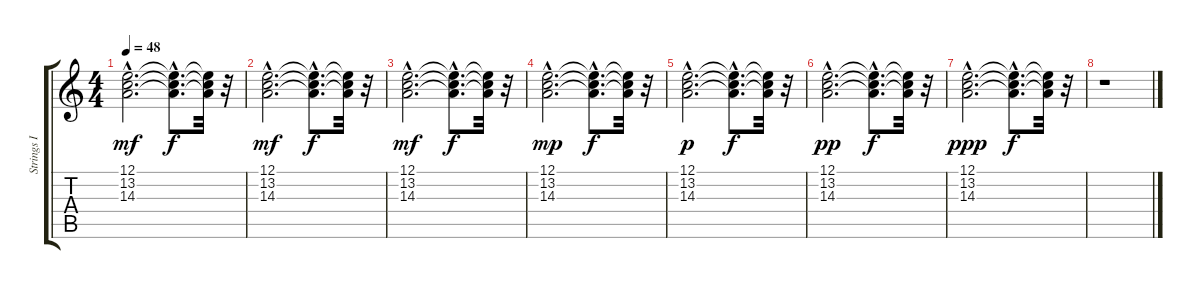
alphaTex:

\track ("Strings I" "Strings I") {instrument stringensemble2}
\staff {score tabs}
\tuning (E4 B3 G3 D3 A2 E2) {hide}
\ts (4 4)
\tempo 48
\clef g2
\ks c
(12.1{hac} 13.2{hac} 14.3{hac}).2{d dy mf} (12.1{hac t} 13.2{hac t} 14.3{hac t}).8{d dy f} (12.1{t} 13.2{t} 14.3{t}).32 r.32 |
(12.1{hac} 13.2{hac} 14.3{hac}).2{d dy mf} (12.1{hac t} 13.2{hac t} 14.3{hac t}).8{d dy f} (12.1{t} 13.2{t} 14.3{t}).32 r.32 |
(12.1{hac} 13.2{hac} 14.3{hac}).2{d dy mf} (12.1{hac t} 13.2{hac t} 14.3{hac t}).8{d dy f} (12.1{t} 13.2{t} 14.3{t}).32 r.32 |
(12.1{hac} 13.2{hac} 14.3{hac}).2{d dy mp} (12.1{hac t} 13.2{hac t} 14.3{hac t}).8{d dy f} (12.1{t} 13.2{t} 14.3{t}).32 r.32 |
(12.1{hac} 13.2{hac} 14.3{hac}).2{d dy p} (12.1{hac t} 13.2{hac t} 14.3{hac t}).8{d dy f} (12.1{t} 13.2{t} 14.3{t}).32 r.32 |
(12.1{hac} 13.2{hac} 14.3{hac}).2{d dy pp} (12.1{hac t} 13.2{hac t} 14.3{hac t}).8{d dy f} (12.1{t} 13.2{t} 14.3{t}).32 r.32 |
(12.1{hac} 13.2{hac} 14.3{hac}).2{d dy ppp} (12.1{hac t} 13.2{hac t} 14.3{hac t}).8{d dy f} (12.1{t} 13.2{t} 14.3{t}).32 r.32 |
r.1
